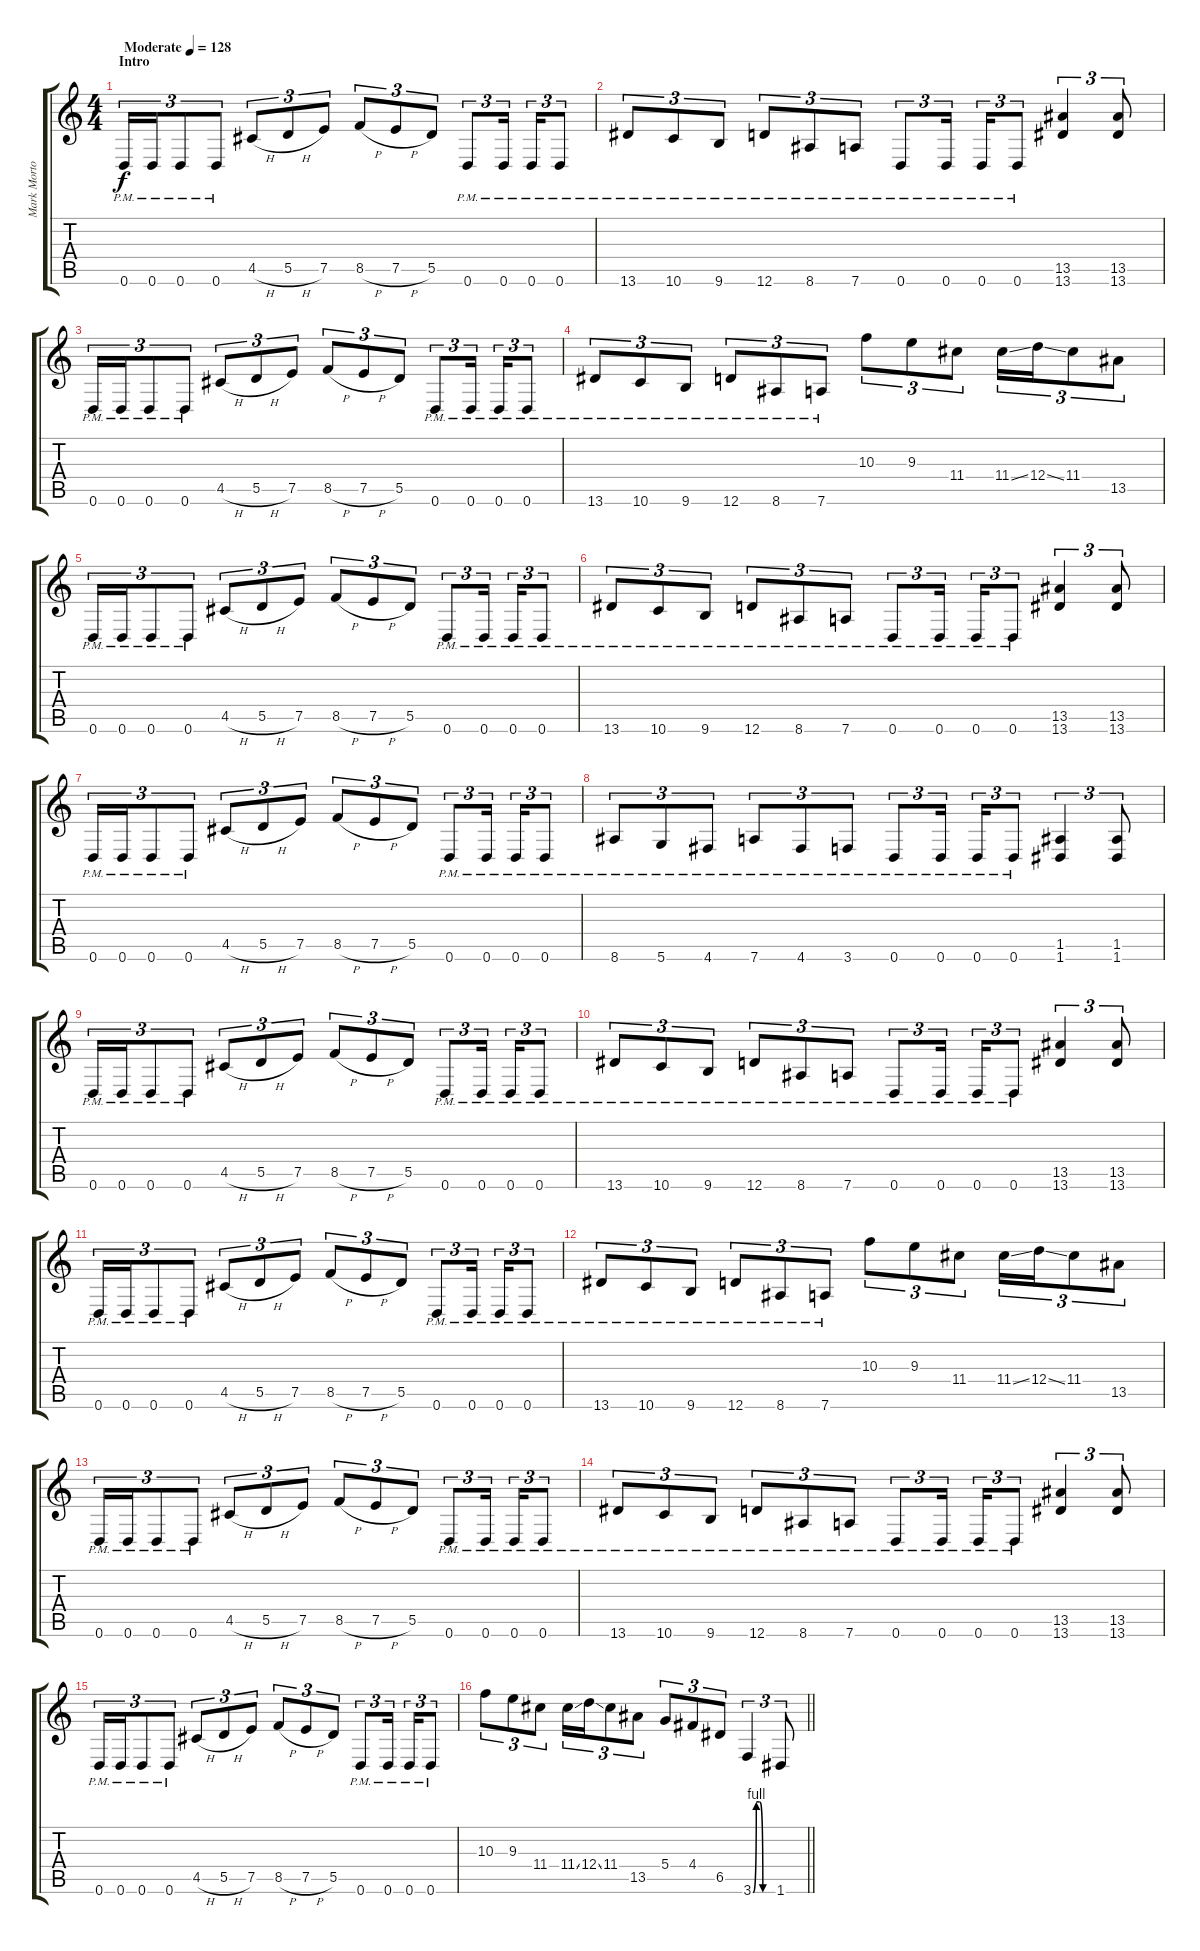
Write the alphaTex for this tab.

\track ("Mark Morton - Rhythm" "Mark Morto") {instrument distortionguitar}
\staff {score tabs}
\tuning (E4 B3 G3 D3 A2 D2) {hide}
\ts (4 4)
\section ("" "Intro")
\tempo (128 "Moderate")
\clef g2
\ks c
0.6{pm}.16{tu (3 2) dy f instrument distortionguitar} 0.6{pm}.16{tu (3 2)} 0.6{pm}.8{tu (3 2)} 0.6{pm}.8{tu (3 2)} 4.5{h}.8{tu (3 2)} 5.5{h}.8{tu (3 2)} 7.5.8{tu (3 2)} 8.5{h}.8{tu (3 2)} 7.5{h}.8{tu (3 2)} 5.5.8{tu (3 2)} 0.6{pm}.8{tu (3 2)} 0.6{pm}.16{tu (3 2) beam splitsecondary} 0.6{pm}.16{tu (3 2)} 0.6{pm}.8{tu (3 2)} |
13.6{pm}.8{tu (3 2)} 10.6{pm}.8{tu (3 2)} 9.6{pm}.8{tu (3 2)} 12.6{pm}.8{tu (3 2)} 8.6{pm}.8{tu (3 2)} 7.6{pm}.8{tu (3 2)} 0.6{pm}.8{tu (3 2)} 0.6{pm}.16{tu (3 2) beam splitsecondary} 0.6{pm}.16{tu (3 2)} 0.6{pm}.8{tu (3 2)} (13.5 13.6).4{tu (3 2)} (13.5 13.6).8{tu (3 2)} |
0.6{pm}.16{tu (3 2)} 0.6{pm}.16{tu (3 2)} 0.6{pm}.8{tu (3 2)} 0.6{pm}.8{tu (3 2)} 4.5{h}.8{tu (3 2)} 5.5{h}.8{tu (3 2)} 7.5.8{tu (3 2)} 8.5{h}.8{tu (3 2)} 7.5{h}.8{tu (3 2)} 5.5.8{tu (3 2)} 0.6{pm}.8{tu (3 2)} 0.6{pm}.16{tu (3 2) beam splitsecondary} 0.6{pm}.16{tu (3 2)} 0.6{pm}.8{tu (3 2)} |
13.6{pm}.8{tu (3 2)} 10.6{pm}.8{tu (3 2)} 9.6{pm}.8{tu (3 2)} 12.6{pm}.8{tu (3 2)} 8.6{pm}.8{tu (3 2)} 7.6{pm}.8{tu (3 2)} 10.3.8{tu (3 2)} 9.3.8{tu (3 2)} 11.4.8{tu (3 2)} 11.4{ss}.16{tu (3 2)} 12.4{ss}.16{tu (3 2)} 11.4.8{tu (3 2)} 13.5.8{tu (3 2)} |
0.6{pm}.16{tu (3 2)} 0.6{pm}.16{tu (3 2)} 0.6{pm}.8{tu (3 2)} 0.6{pm}.8{tu (3 2)} 4.5{h}.8{tu (3 2)} 5.5{h}.8{tu (3 2)} 7.5.8{tu (3 2)} 8.5{h}.8{tu (3 2)} 7.5{h}.8{tu (3 2)} 5.5.8{tu (3 2)} 0.6{pm}.8{tu (3 2)} 0.6{pm}.16{tu (3 2) beam splitsecondary} 0.6{pm}.16{tu (3 2)} 0.6{pm}.8{tu (3 2)} |
13.6{pm}.8{tu (3 2)} 10.6{pm}.8{tu (3 2)} 9.6{pm}.8{tu (3 2)} 12.6{pm}.8{tu (3 2)} 8.6{pm}.8{tu (3 2)} 7.6{pm}.8{tu (3 2)} 0.6{pm}.8{tu (3 2)} 0.6{pm}.16{tu (3 2) beam splitsecondary} 0.6{pm}.16{tu (3 2)} 0.6{pm}.8{tu (3 2)} (13.5 13.6).4{tu (3 2)} (13.5 13.6).8{tu (3 2)} |
0.6{pm}.16{tu (3 2)} 0.6{pm}.16{tu (3 2)} 0.6{pm}.8{tu (3 2)} 0.6{pm}.8{tu (3 2)} 4.5{h}.8{tu (3 2)} 5.5{h}.8{tu (3 2)} 7.5.8{tu (3 2)} 8.5{h}.8{tu (3 2)} 7.5{h}.8{tu (3 2)} 5.5.8{tu (3 2)} 0.6{pm}.8{tu (3 2)} 0.6{pm}.16{tu (3 2) beam splitsecondary} 0.6{pm}.16{tu (3 2)} 0.6{pm}.8{tu (3 2)} |
8.6{pm}.8{tu (3 2)} 5.6{pm}.8{tu (3 2)} 4.6{pm}.8{tu (3 2)} 7.6{pm}.8{tu (3 2)} 4.6{pm}.8{tu (3 2)} 3.6{pm}.8{tu (3 2)} 0.6{pm}.8{tu (3 2)} 0.6{pm}.16{tu (3 2) beam splitsecondary} 0.6{pm}.16{tu (3 2)} 0.6{pm}.8{tu (3 2)} (1.5 1.6).4{tu (3 2)} (1.5 1.6).8{tu (3 2)} |
0.6{pm}.16{tu (3 2)} 0.6{pm}.16{tu (3 2)} 0.6{pm}.8{tu (3 2)} 0.6{pm}.8{tu (3 2)} 4.5{h}.8{tu (3 2)} 5.5{h}.8{tu (3 2)} 7.5.8{tu (3 2)} 8.5{h}.8{tu (3 2)} 7.5{h}.8{tu (3 2)} 5.5.8{tu (3 2)} 0.6{pm}.8{tu (3 2)} 0.6{pm}.16{tu (3 2) beam splitsecondary} 0.6{pm}.16{tu (3 2)} 0.6{pm}.8{tu (3 2)} |
13.6{pm}.8{tu (3 2)} 10.6{pm}.8{tu (3 2)} 9.6{pm}.8{tu (3 2)} 12.6{pm}.8{tu (3 2)} 8.6{pm}.8{tu (3 2)} 7.6{pm}.8{tu (3 2)} 0.6{pm}.8{tu (3 2)} 0.6{pm}.16{tu (3 2) beam splitsecondary} 0.6{pm}.16{tu (3 2)} 0.6{pm}.8{tu (3 2)} (13.5 13.6).4{tu (3 2)} (13.5 13.6).8{tu (3 2)} |
0.6{pm}.16{tu (3 2)} 0.6{pm}.16{tu (3 2)} 0.6{pm}.8{tu (3 2)} 0.6{pm}.8{tu (3 2)} 4.5{h}.8{tu (3 2)} 5.5{h}.8{tu (3 2)} 7.5.8{tu (3 2)} 8.5{h}.8{tu (3 2)} 7.5{h}.8{tu (3 2)} 5.5.8{tu (3 2)} 0.6{pm}.8{tu (3 2)} 0.6{pm}.16{tu (3 2) beam splitsecondary} 0.6{pm}.16{tu (3 2)} 0.6{pm}.8{tu (3 2)} |
13.6{pm}.8{tu (3 2)} 10.6{pm}.8{tu (3 2)} 9.6{pm}.8{tu (3 2)} 12.6{pm}.8{tu (3 2)} 8.6{pm}.8{tu (3 2)} 7.6{pm}.8{tu (3 2)} 10.3.8{tu (3 2)} 9.3.8{tu (3 2)} 11.4.8{tu (3 2)} 11.4{ss}.16{tu (3 2)} 12.4{ss}.16{tu (3 2)} 11.4.8{tu (3 2)} 13.5.8{tu (3 2)} |
0.6{pm}.16{tu (3 2)} 0.6{pm}.16{tu (3 2)} 0.6{pm}.8{tu (3 2)} 0.6{pm}.8{tu (3 2)} 4.5{h}.8{tu (3 2)} 5.5{h}.8{tu (3 2)} 7.5.8{tu (3 2)} 8.5{h}.8{tu (3 2)} 7.5{h}.8{tu (3 2)} 5.5.8{tu (3 2)} 0.6{pm}.8{tu (3 2)} 0.6{pm}.16{tu (3 2) beam splitsecondary} 0.6{pm}.16{tu (3 2)} 0.6{pm}.8{tu (3 2)} |
13.6{pm}.8{tu (3 2)} 10.6{pm}.8{tu (3 2)} 9.6{pm}.8{tu (3 2)} 12.6{pm}.8{tu (3 2)} 8.6{pm}.8{tu (3 2)} 7.6{pm}.8{tu (3 2)} 0.6{pm}.8{tu (3 2)} 0.6{pm}.16{tu (3 2) beam splitsecondary} 0.6{pm}.16{tu (3 2)} 0.6{pm}.8{tu (3 2)} (13.5 13.6).4{tu (3 2)} (13.5 13.6).8{tu (3 2)} |
0.6{pm}.16{tu (3 2)} 0.6{pm}.16{tu (3 2)} 0.6{pm}.8{tu (3 2)} 0.6{pm}.8{tu (3 2)} 4.5{h}.8{tu (3 2)} 5.5{h}.8{tu (3 2)} 7.5.8{tu (3 2)} 8.5{h}.8{tu (3 2)} 7.5{h}.8{tu (3 2)} 5.5.8{tu (3 2)} 0.6{pm}.8{tu (3 2)} 0.6{pm}.16{tu (3 2) beam splitsecondary} 0.6{pm}.16{tu (3 2)} 0.6{pm}.8{tu (3 2)} |
\barLineRight lightlight
10.3.8{tu (3 2)} 9.3.8{tu (3 2)} 11.4.8{tu (3 2)} 11.4{ss}.16{tu (3 2)} 12.4{ss}.16{tu (3 2)} 11.4.8{tu (3 2)} 13.5.8{tu (3 2)} 5.4.8{tu (3 2)} 4.4.8{tu (3 2)} 6.5.8{tu (3 2)} 3.6{be (custom 0 0 10 4 20 4 30 0 60 0)}.4{tu (3 2)} 1.6.8{tu (3 2)}
